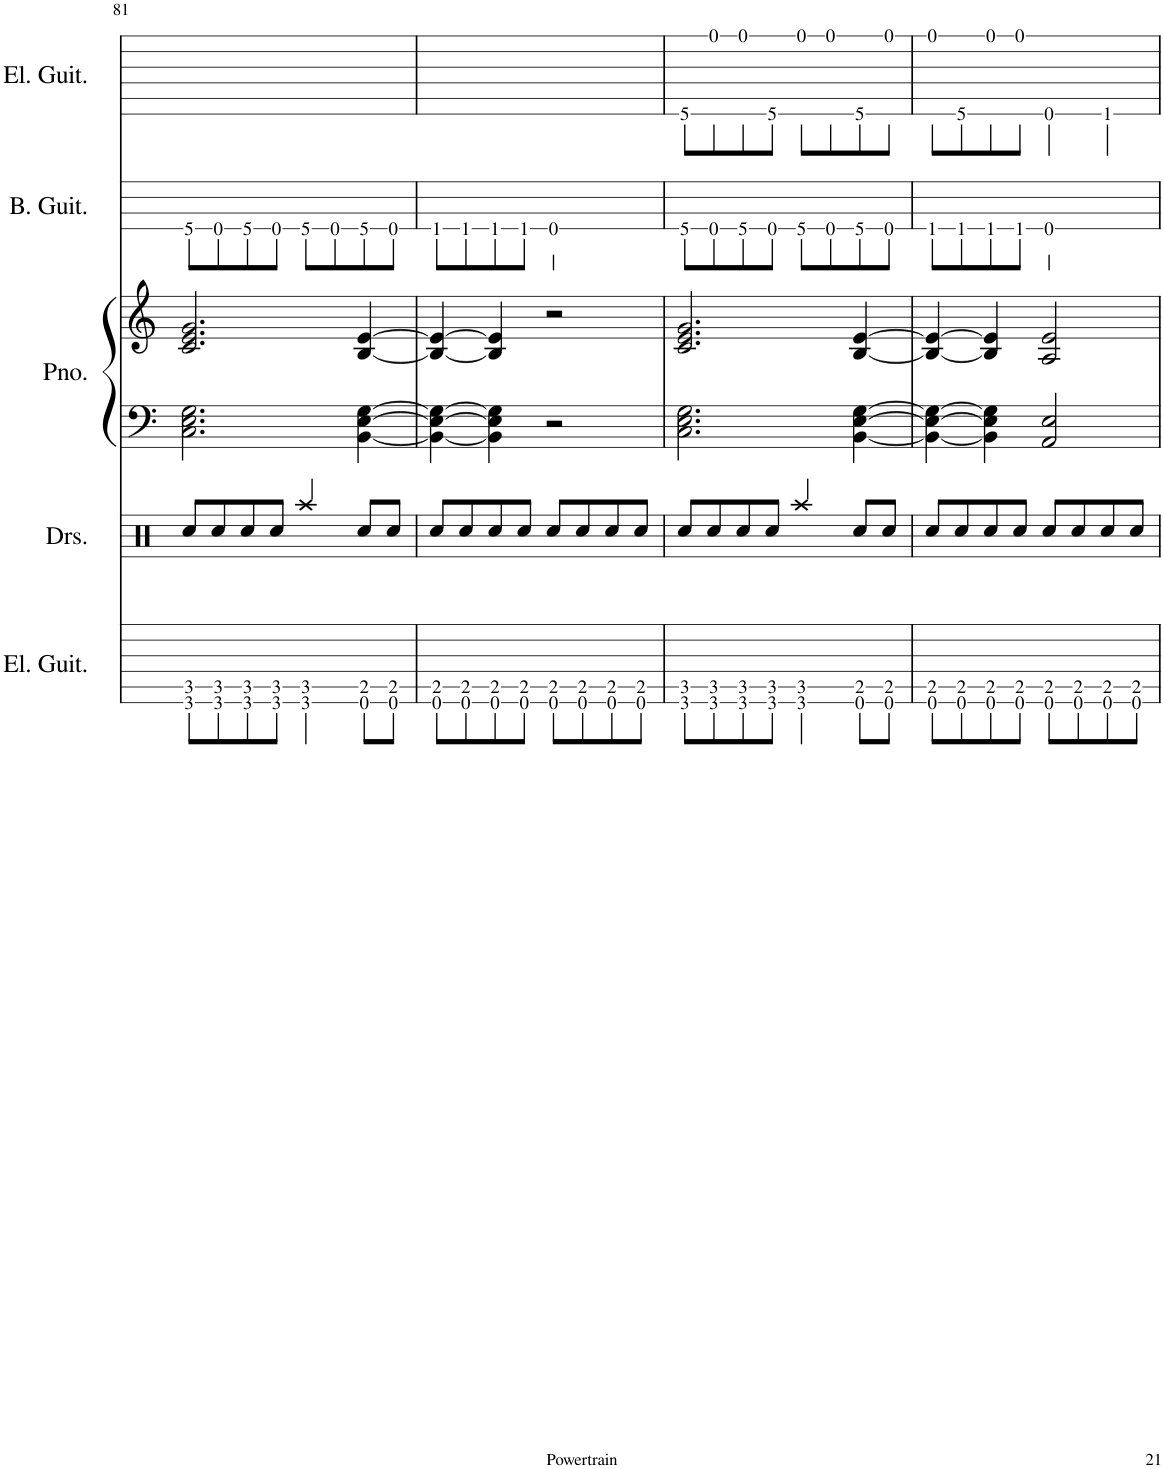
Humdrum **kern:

**kern	**kern	**kern	**kern	**kern	**kern
*part5	*part4	*part3	*part3	*part2	*part1
*staff6	*staff5	*staff4	*staff3	*staff2	*staff1
*I"Electric Guitar	*I"Drumset	*I"Piano	*	*I"Bass Guitar	*I"Electric Guitar
*I'El. Guit.	*I'Drs.	*I'Pno.	*	*I'B. Guit.	*I'El. Guit.
!!LO:PB:g=z
*	*clefX	*clefF4	*clefG2	*	*
*k[]	*k[]	*k[]	*k[]	*k[]	*k[]
*M4/4	*M4/4	*M4/4	*M4/4	*M4/4	*M4/4
=81	=81	=81	=81	=81	=81
8GG\ 8C\L	8Rcc/L	2.C\ 2.E\ 2.G\	2.c/ 2.e/ 2.g/	8AAA\L	1r
8GG\ 8C\	8Rcc/	.	.	8EEE\	.
8GG\ 8C\	8Rcc/	.	.	8AAA\	.
8GG\ 8C\J	8Rcc/J	.	.	8EEE\J	.
4GG\ 4C\	4Raa/	.	.	8AAA\L	.
.	.	.	.	8EEE\	.
8EE\ 8BB\L	8Rcc/L	[4BB\ [4E\ [4G\	[4B/ [4e/	8AAA\	.
8EE\ 8BB\J	8Rcc/J	.	.	8EEE\J	.
=82	=82	=82	=82	=82	=82
8EE\ 8BB\L	8Rcc/L	4BB\_ 4E\_ 4G\_	4B/_ 4e/_	8FFF\L	1r
8EE\ 8BB\	8Rcc/	.	.	8FFF\	.
8EE\ 8BB\	8Rcc/	4BB\] 4E\] 4G\]	4B/] 4e/]	8FFF\	.
8EE\ 8BB\J	8Rcc/J	.	.	8FFF\J	.
8EE\ 8BB\L	8Rcc/L	2r	2r	2EEE\	.
8EE\ 8BB\	8Rcc/	.	.	.	.
8EE\ 8BB\	8Rcc/	.	.	.	.
8EE\ 8BB\J	8Rcc/J	.	.	.	.
=83	=83	=83	=83	=83	=83
8GG\ 8C\L	8Rcc/L	2.C\ 2.E\ 2.G\	2.c/ 2.e/ 2.g/	8AAA\L	8AA\L
8GG\ 8C\	8Rcc/	.	.	8EEE\	8e\
8GG\ 8C\	8Rcc/	.	.	8AAA\	8e\
8GG\ 8C\J	8Rcc/J	.	.	8EEE\J	8AA\J
4GG\ 4C\	4Raa/	.	.	8AAA\L	8e\L
.	.	.	.	8EEE\	8e\
8EE\ 8BB\L	8Rcc/L	[4BB\ [4E\ [4G\	[4B/ [4e/	8AAA\	8AA\
8EE\ 8BB\J	8Rcc/J	.	.	8EEE\J	8e\J
=84	=84	=84	=84	=84	=84
8EE\ 8BB\L	8Rcc/L	4BB\_ 4E\_ 4G\_	4B/_ 4e/_	8FFF\L	8e\L
8EE\ 8BB\	8Rcc/	.	.	8FFF\	8AA\
8EE\ 8BB\	8Rcc/	4BB\] 4E\] 4G\]	4B/] 4e/]	8FFF\	8e\
8EE\ 8BB\J	8Rcc/J	.	.	8FFF\J	8e\J
8EE\ 8BB\L	8Rcc/L	2AA/ 2E/	2A/ 2e/	2EEE\	4EE\
8EE\ 8BB\	8Rcc/	.	.	.	.
8EE\ 8BB\	8Rcc/	.	.	.	4FF\
8EE\ 8BB\J	8Rcc/J	.	.	.	.
=	=	=	=	=	=
*-	*-	*-	*-	*-	*-
